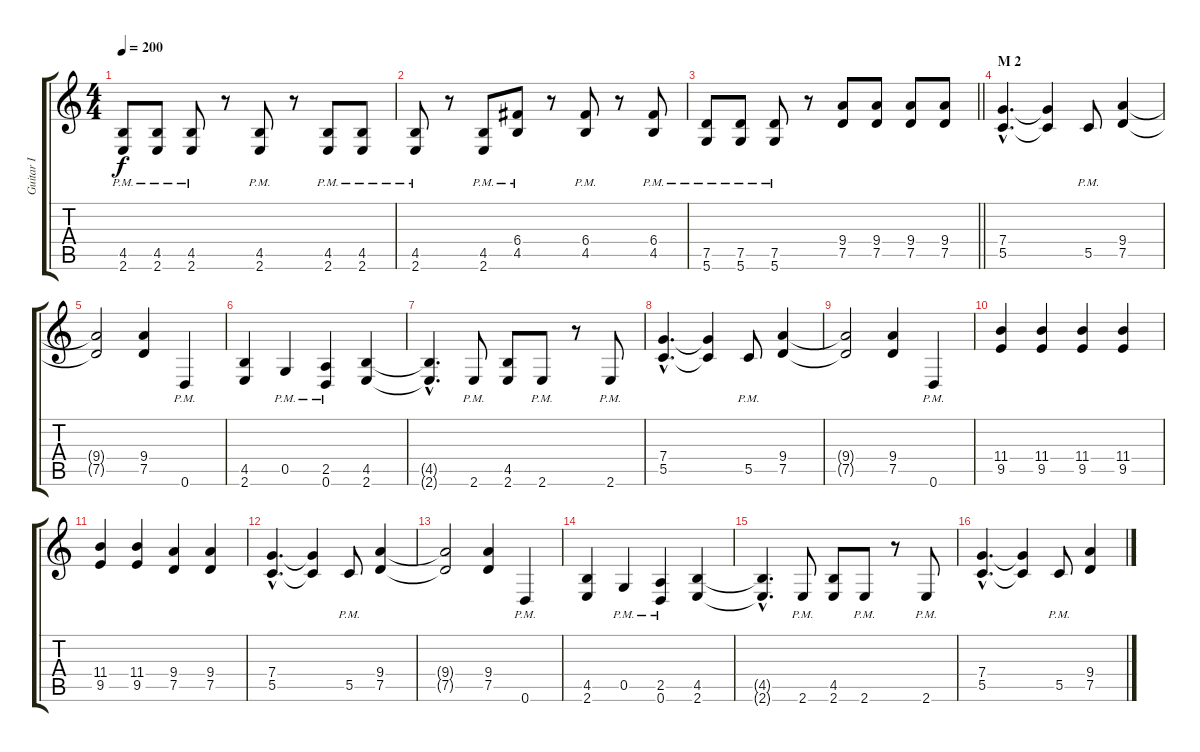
\track ("Guitar I" "Guitar I") {instrument distortionguitar}
\staff {score tabs}
\tuning (D4 A3 F3 C3 G2 D2) {hide}
\ts (4 4)
\tempo 200
\clef g2
\ks c
(4.5{pm} 2.6{pm}).8{dy f} (4.5{pm} 2.6{pm}).8 (4.5{pm} 2.6{pm}).8 r.8 (4.5{pm} 2.6{pm}).8 r.8 (4.5{pm} 2.6{pm}).8 (4.5{pm} 2.6{pm}).8 |
(4.5{pm} 2.6{pm}).8 r.8 (4.5{pm} 2.6{pm}).8 (6.4 4.5{pm}).8 r.8 (6.4{pm} 4.5{pm}).8 r.8 (6.4{pm} 4.5{pm}).8 |
\barLineRight lightlight
(7.5{pm} 5.6{pm}).8 (7.5{pm} 5.6{pm}).8 (7.5{pm} 5.6{pm}).8 r.8 (9.4 7.5).8 (9.4 7.5).8 (9.4 7.5).8 (9.4 7.5).8 |
\section ("" "M 2")
(7.4{hac} 5.5{hac}).4{d} (7.4{t} 5.5{t}).4 5.5{pm}.8 (9.4 7.5).4 |
(9.4{t} 7.5{t}).2 (9.4 7.5).4 0.6{pm}.4 |
(4.5 2.6).4 0.5{pm}.4 (2.5{pm} 0.6{pm}).4 (4.5 2.6).4 |
(4.5{hac t} 2.6{hac t}).4{d} 2.6{pm}.8 (4.5 2.6).8 2.6{pm}.8 r.8 2.6{pm}.8 |
(7.4{hac} 5.5{hac}).4{d} (7.4{t} 5.5{t}).4 5.5{pm}.8 (9.4 7.5).4 |
(9.4{t} 7.5{t}).2 (9.4 7.5).4 0.6{pm}.4 |
(11.4 9.5).4 (11.4 9.5).4 (11.4 9.5).4 (11.4 9.5).4 |
(11.4 9.5).4 (11.4 9.5).4 (9.4 7.5).4 (9.4 7.5).4 |
(7.4{hac} 5.5{hac}).4{d} (7.4{t} 5.5{t}).4 5.5{pm}.8 (9.4 7.5).4 |
(9.4{t} 7.5{t}).2 (9.4 7.5).4 0.6{pm}.4 |
(4.5 2.6).4 0.5{pm}.4 (2.5{pm} 0.6{pm}).4 (4.5 2.6).4 |
(4.5{hac t} 2.6{hac t}).4{d} 2.6{pm}.8 (4.5 2.6).8 2.6{pm}.8 r.8 2.6{pm}.8 |
(7.4{hac} 5.5{hac}).4{d} (7.4{t} 5.5{t}).4 5.5{pm}.8 (9.4 7.5).4
